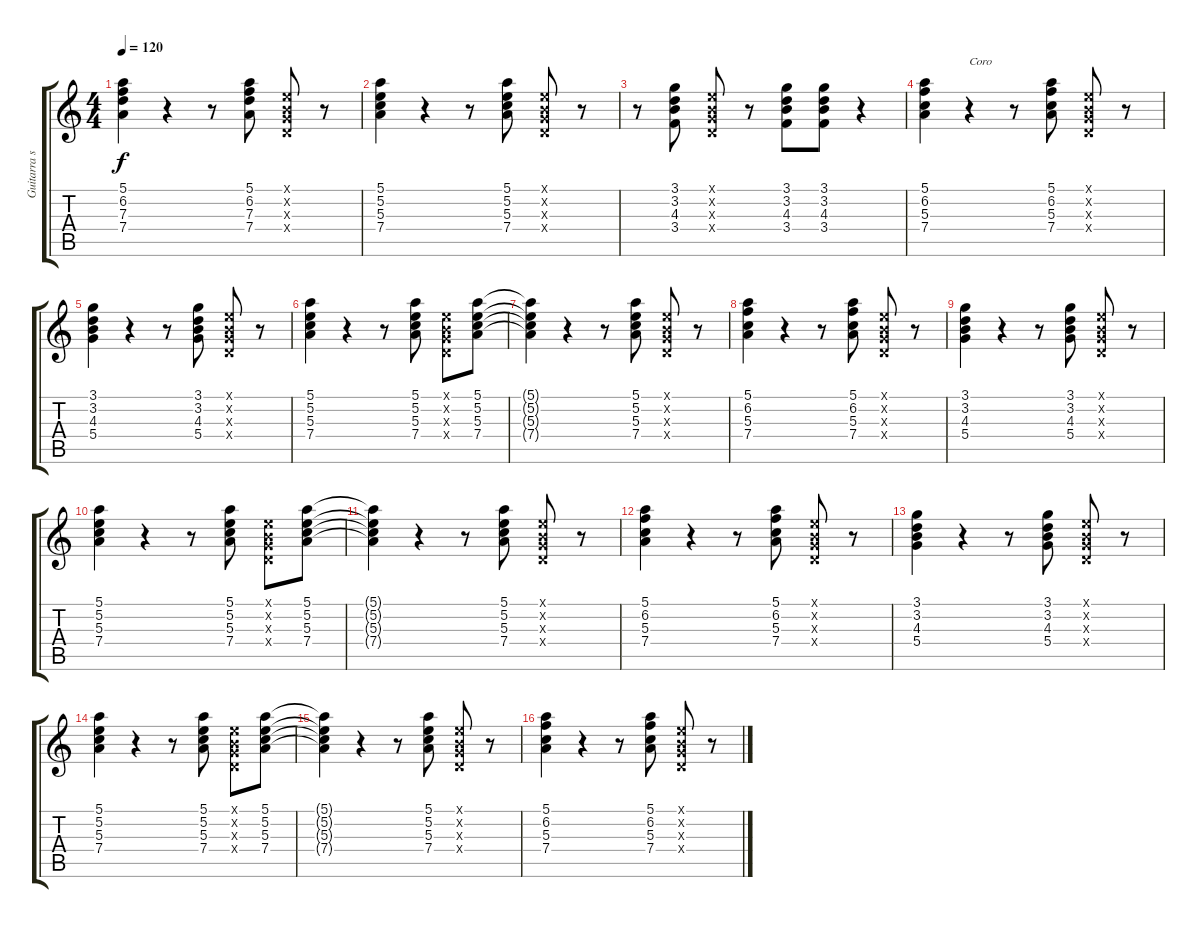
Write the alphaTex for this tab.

\track ("Guitarra segunda" "Guitarra s") {instrument electricguitarmuted}
\staff {score tabs}
\tuning (E4 B3 G3 D3 A2 E2) {hide}
\ts (4 4)
\tempo 120
\clef g2
\ks c
(5.1{t} 6.2{t} 7.3{t} 7.4{t}).4{dy f} r.4 r.8 (5.1 6.2 7.3 7.4).8 (0.1{x} 0.2{x} 0.3{x} 0.4{x}).8 r.8 |
(5.1 5.2 5.3 7.4).4 r.4 r.8 (5.1 5.2 5.3 7.4).8 (0.1{x} 0.2{x} 0.3{x} 0.4{x}).8 r.8 |
r.8 (3.1 3.2 4.3 3.4).8 (0.1{x} 0.2{x} 0.3{x} 0.4{x}).8 r.8 (3.1 3.2 4.3 3.4).8 (3.1 3.2 4.3 3.4).8 r.4 |
(5.1 6.2 5.3 7.4).4 r.4{txt "Coro"} r.8 (5.1 6.2 5.3 7.4).8 (0.1{x} 0.2{x} 0.3{x} 0.4{x}).8 r.8 |
(3.1 3.2 4.3 5.4).4 r.4 r.8 (3.1 3.2 4.3 5.4).8 (0.1{x} 0.2{x} 0.3{x} 0.4{x}).8 r.8 |
(5.1 5.2 5.3 7.4).4 r.4 r.8 (5.1 5.2 5.3 7.4).8 (0.1{x} 0.2{x} 0.3{x} 0.4{x}).8 (5.1 5.2 5.3 7.4).8 |
(5.1{t} 5.2{t} 5.3{t} 7.4{t}).4 r.4 r.8 (5.1 5.2 5.3 7.4).8 (0.1{x} 0.2{x} 0.3{x} 0.4{x}).8 r.8 |
(5.1 6.2 5.3 7.4).4 r.4 r.8 (5.1 6.2 5.3 7.4).8 (0.1{x} 0.2{x} 0.3{x} 0.4{x}).8 r.8 |
(3.1 3.2 4.3 5.4).4 r.4 r.8 (3.1 3.2 4.3 5.4).8 (0.1{x} 0.2{x} 0.3{x} 0.4{x}).8 r.8 |
(5.1 5.2 5.3 7.4).4 r.4 r.8 (5.1 5.2 5.3 7.4).8 (0.1{x} 0.2{x} 0.3{x} 0.4{x}).8 (5.1 5.2 5.3 7.4).8 |
(5.1{t} 5.2{t} 5.3{t} 7.4{t}).4 r.4 r.8 (5.1 5.2 5.3 7.4).8 (0.1{x} 0.2{x} 0.3{x} 0.4{x}).8 r.8 |
(5.1 6.2 5.3 7.4).4 r.4 r.8 (5.1 6.2 5.3 7.4).8 (0.1{x} 0.2{x} 0.3{x} 0.4{x}).8 r.8 |
(3.1 3.2 4.3 5.4).4 r.4 r.8 (3.1 3.2 4.3 5.4).8 (0.1{x} 0.2{x} 0.3{x} 0.4{x}).8 r.8 |
(5.1 5.2 5.3 7.4).4 r.4 r.8 (5.1 5.2 5.3 7.4).8 (0.1{x} 0.2{x} 0.3{x} 0.4{x}).8 (5.1 5.2 5.3 7.4).8 |
(5.1{t} 5.2{t} 5.3{t} 7.4{t}).4 r.4 r.8 (5.1 5.2 5.3 7.4).8 (0.1{x} 0.2{x} 0.3{x} 0.4{x}).8 r.8 |
(5.1 6.2 5.3 7.4).4 r.4 r.8 (5.1 6.2 5.3 7.4).8 (0.1{x} 0.2{x} 0.3{x} 0.4{x}).8 r.8
